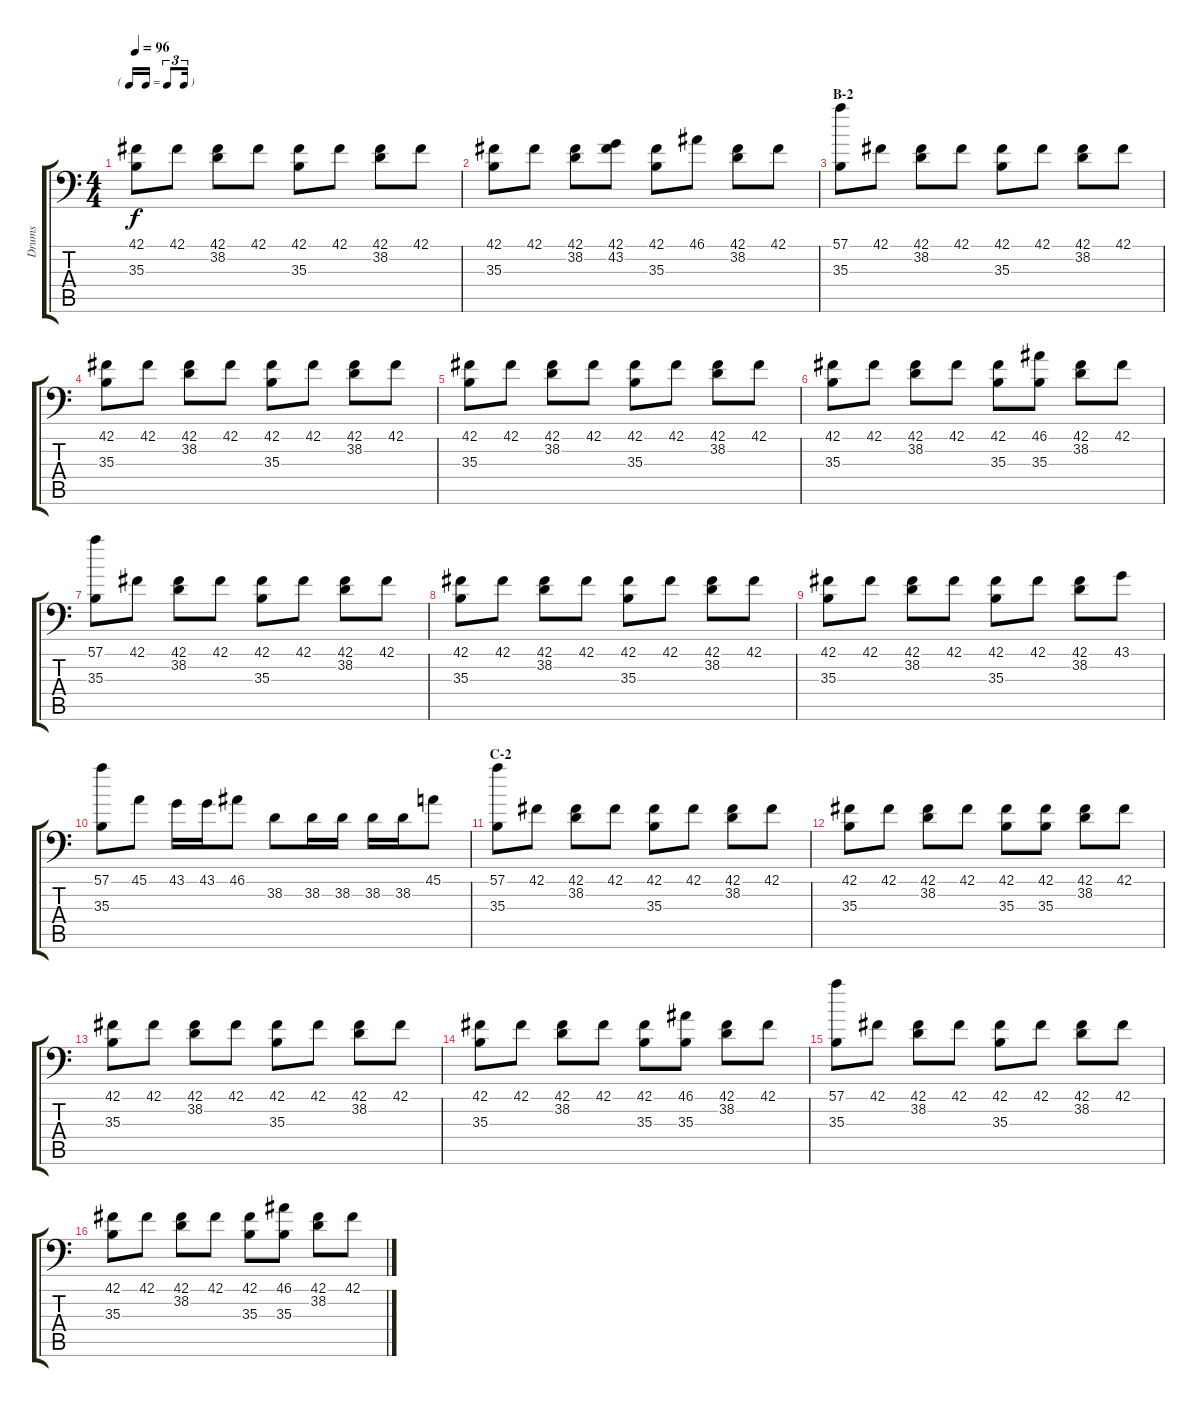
\track ("Drums" "Drums") {instrument acousticgrandpiano}
\staff {score tabs}
\tuning (C-1 C-1 C-1 C-1 C-1 C-1) {hide}
\ts (4 4)
\tf triplet16th
\tempo 96
\clef f4
\ks c
(42.1 35.3).8{dy f} 42.1.8 (42.1 38.2).8 42.1.8 (42.1 35.3).8 42.1.8 (42.1 38.2).8 42.1.8 |
(42.1 35.3).8 42.1.8 (42.1 38.2).8 (42.1 43.2).8 (42.1 35.3).8 46.1.8 (42.1 38.2).8 42.1.8 |
\section ("" "B-2")
(57.1 35.3).8 42.1.8 (42.1 38.2).8 42.1.8 (42.1 35.3).8 42.1.8 (42.1 38.2).8 42.1.8 |
(42.1 35.3).8 42.1.8 (42.1 38.2).8 42.1.8 (42.1 35.3).8 42.1.8 (42.1 38.2).8 42.1.8 |
(42.1 35.3).8 42.1.8 (42.1 38.2).8 42.1.8 (42.1 35.3).8 42.1.8 (42.1 38.2).8 42.1.8 |
(42.1 35.3).8 42.1.8 (42.1 38.2).8 42.1.8 (42.1 35.3).8 (46.1 35.3).8 (42.1 38.2).8 42.1.8 |
(57.1 35.3).8 42.1.8 (42.1 38.2).8 42.1.8 (42.1 35.3).8 42.1.8 (42.1 38.2).8 42.1.8 |
(42.1 35.3).8 42.1.8 (42.1 38.2).8 42.1.8 (42.1 35.3).8 42.1.8 (42.1 38.2).8 42.1.8 |
(42.1 35.3).8 42.1.8 (42.1 38.2).8 42.1.8 (42.1 35.3).8 42.1.8 (42.1 38.2).8 43.1.8 |
(57.1 35.3).8 45.1.8 43.1.16 43.1.16 46.1.8 38.2.8 38.2.16 38.2.16 38.2.16 38.2.16 45.1.8 |
\section ("" "C-2")
(57.1 35.3).8 42.1.8 (42.1 38.2).8 42.1.8 (42.1 35.3).8 42.1.8 (42.1 38.2).8 42.1.8 |
(42.1 35.3).8 42.1.8 (42.1 38.2).8 42.1.8 (42.1 35.3).8 (42.1 35.3).8 (42.1 38.2).8 42.1.8 |
(42.1 35.3).8 42.1.8 (42.1 38.2).8 42.1.8 (42.1 35.3).8 42.1.8 (42.1 38.2).8 42.1.8 |
(42.1 35.3).8 42.1.8 (42.1 38.2).8 42.1.8 (42.1 35.3).8 (46.1 35.3).8 (42.1 38.2).8 42.1.8 |
(57.1 35.3).8 42.1.8 (42.1 38.2).8 42.1.8 (42.1 35.3).8 42.1.8 (42.1 38.2).8 42.1.8 |
(42.1 35.3).8 42.1.8 (42.1 38.2).8 42.1.8 (42.1 35.3).8 (46.1 35.3).8 (42.1 38.2).8 42.1.8
